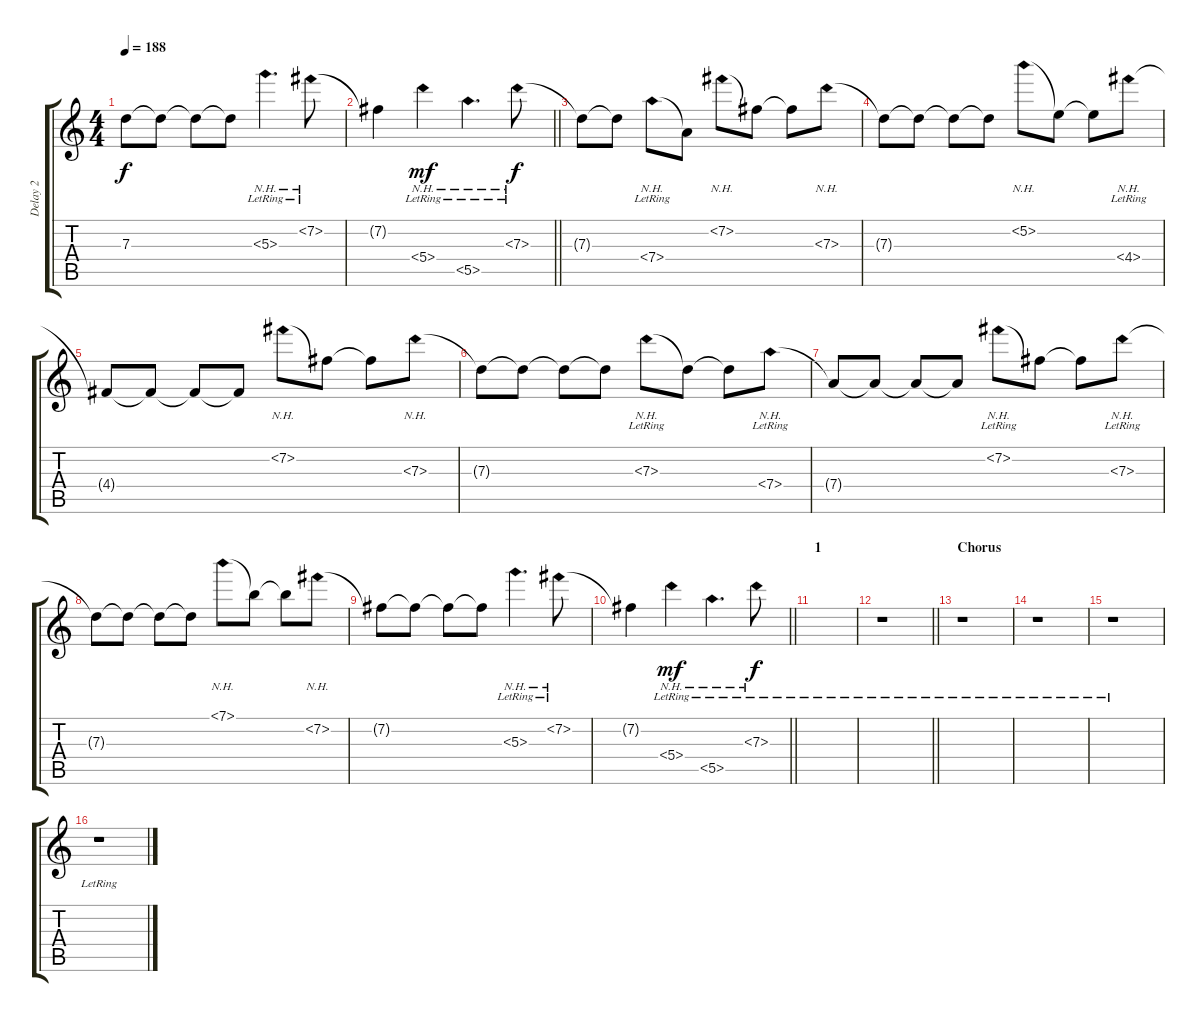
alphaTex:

\track ("Delay 2" "Delay 2") {instrument electricguitarclean}
\staff {score tabs}
\tuning (E4 B3 G3 D3 A2 E2) {hide}
\ts (4 4)
\tempo 188
\clef g2
\ks c
7.3{t}.8{dy f} 7.3{t}.8 7.3{t}.8 7.3{t}.8 5.3{nh lr}.4{d} 7.2{nh lr}.8 |
\barLineRight lightlight
7.2{t}.4 5.4{nh lr}.4{dy mf} 5.5{nh lr}.4{d} 7.3{nh lr}.8{dy f} |
7.3{t}.8 7.3{t}.8 7.4{nh lr}.8 7.4{t}.8 7.2{nh}.8 7.2{t}.8 7.2{t}.8 7.3{nh}.8 |
7.3{t}.8 7.3{t}.8 7.3{t}.8 7.3{t}.8 5.2{nh}.8 5.2{t}.8 5.2{t}.8 4.4{nh lr}.8 |
4.4{t}.8 4.4{t}.8 4.4{t}.8 4.4{t}.8 7.2{nh}.8 7.2{t}.8 7.2{t}.8 7.3{nh}.8 |
7.3{t}.8 7.3{t}.8 7.3{t}.8 7.3{t}.8 7.3{nh lr}.8 7.3{t}.8 7.3{t}.8 7.4{nh lr}.8 |
7.4{t}.8 7.4{t}.8 7.4{t}.8 7.4{t}.8 7.2{nh lr}.8 7.2{t}.8 7.2{t}.8 7.3{nh lr}.8 |
7.3{t}.8 7.3{t}.8 7.3{t}.8 7.3{t}.8 7.1{nh}.8 7.1{t}.8 7.1{t}.8 7.2{nh}.8 |
7.2{t}.8 7.2{t}.8 7.2{t}.8 7.2{t}.8 5.3{nh lr}.4{d} 7.2{nh lr}.8 |
\barLineRight lightlight
7.2{t}.4 5.4{nh lr}.4{dy mf} 5.5{nh lr}.4{d} 7.3{nh lr}.8{dy f} |
\section ("" "1")
|
\barLineRight lightlight
r.1 |
\section ("" "Chorus")
r.1 |
r.1 |
r.1 |
r.1
